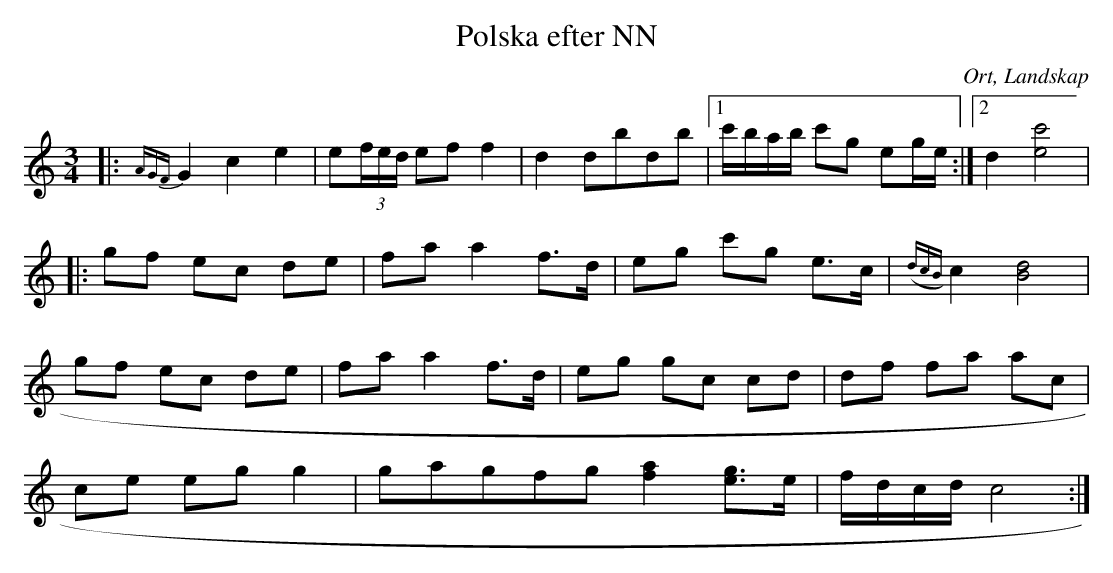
X:1
T:Polska efter NN
O:Ort, Landskap
M:3/4
L:1/8
K:C
|:{AGF}G2 c2 e2|e(3f/e/d/ ef f2|d2 dbdb|1 c'/b/a/b/ c'g eg/e/:|2 d2 [e4c'4]|
|:gf ec de|fa a2 f>d|eg c'g e>c|{3(dcB}c2 [B4d4]|
gf ec de|fa a2 f>d|eg gc cd|df fa ac|
ce eg g2|g2/5a2/5g2/5f2/5g2/5 [f2a2] [eg]>e|f/d/c/d/  c4:|
